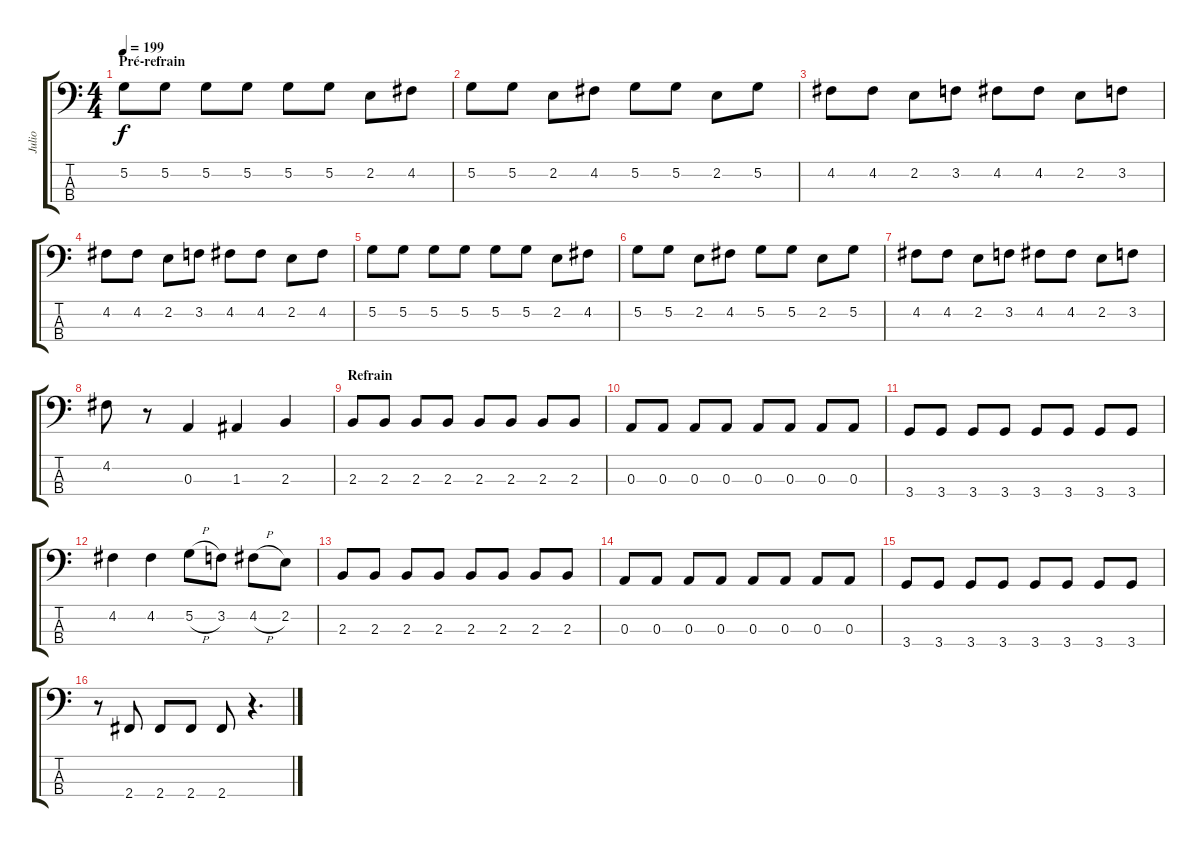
\track ("Julio" "Julio") {instrument electricbassfinger}
\staff {score tabs}
\tuning (G2 D2 A1 E1) {hide}
\ts (4 4)
\section ("" "Pré-refrain")
\tempo 199
\clef f4
\ks c
5.2.8{dy f} 5.2.8 5.2.8 5.2.8 5.2.8 5.2.8 2.2.8 4.2.8 |
5.2.8 5.2.8 2.2.8 4.2.8 5.2.8 5.2.8 2.2.8 5.2.8 |
4.2.8 4.2.8 2.2.8 3.2.8 4.2.8 4.2.8 2.2.8 3.2.8 |
4.2.8 4.2.8 2.2.8 3.2.8 4.2.8 4.2.8 2.2.8 4.2.8 |
5.2.8 5.2.8 5.2.8 5.2.8 5.2.8 5.2.8 2.2.8 4.2.8 |
5.2.8 5.2.8 2.2.8 4.2.8 5.2.8 5.2.8 2.2.8 5.2.8 |
4.2.8 4.2.8 2.2.8 3.2.8 4.2.8 4.2.8 2.2.8 3.2.8 |
4.2.8 r.8 0.3.4 1.3.4 2.3.4 |
\section ("" "Refrain")
2.3.8 2.3.8 2.3.8 2.3.8 2.3.8 2.3.8 2.3.8 2.3.8 |
0.3.8 0.3.8 0.3.8 0.3.8 0.3.8 0.3.8 0.3.8 0.3.8 |
3.4.8 3.4.8 3.4.8 3.4.8 3.4.8 3.4.8 3.4.8 3.4.8 |
4.2.4 4.2.4 5.2{h}.8 3.2.8 4.2{h}.8 2.2.8 |
2.3.8 2.3.8 2.3.8 2.3.8 2.3.8 2.3.8 2.3.8 2.3.8 |
0.3.8 0.3.8 0.3.8 0.3.8 0.3.8 0.3.8 0.3.8 0.3.8 |
3.4.8 3.4.8 3.4.8 3.4.8 3.4.8 3.4.8 3.4.8 3.4.8 |
r.8 2.4.8 2.4.8 2.4.8 2.4.8 r.4{d}
